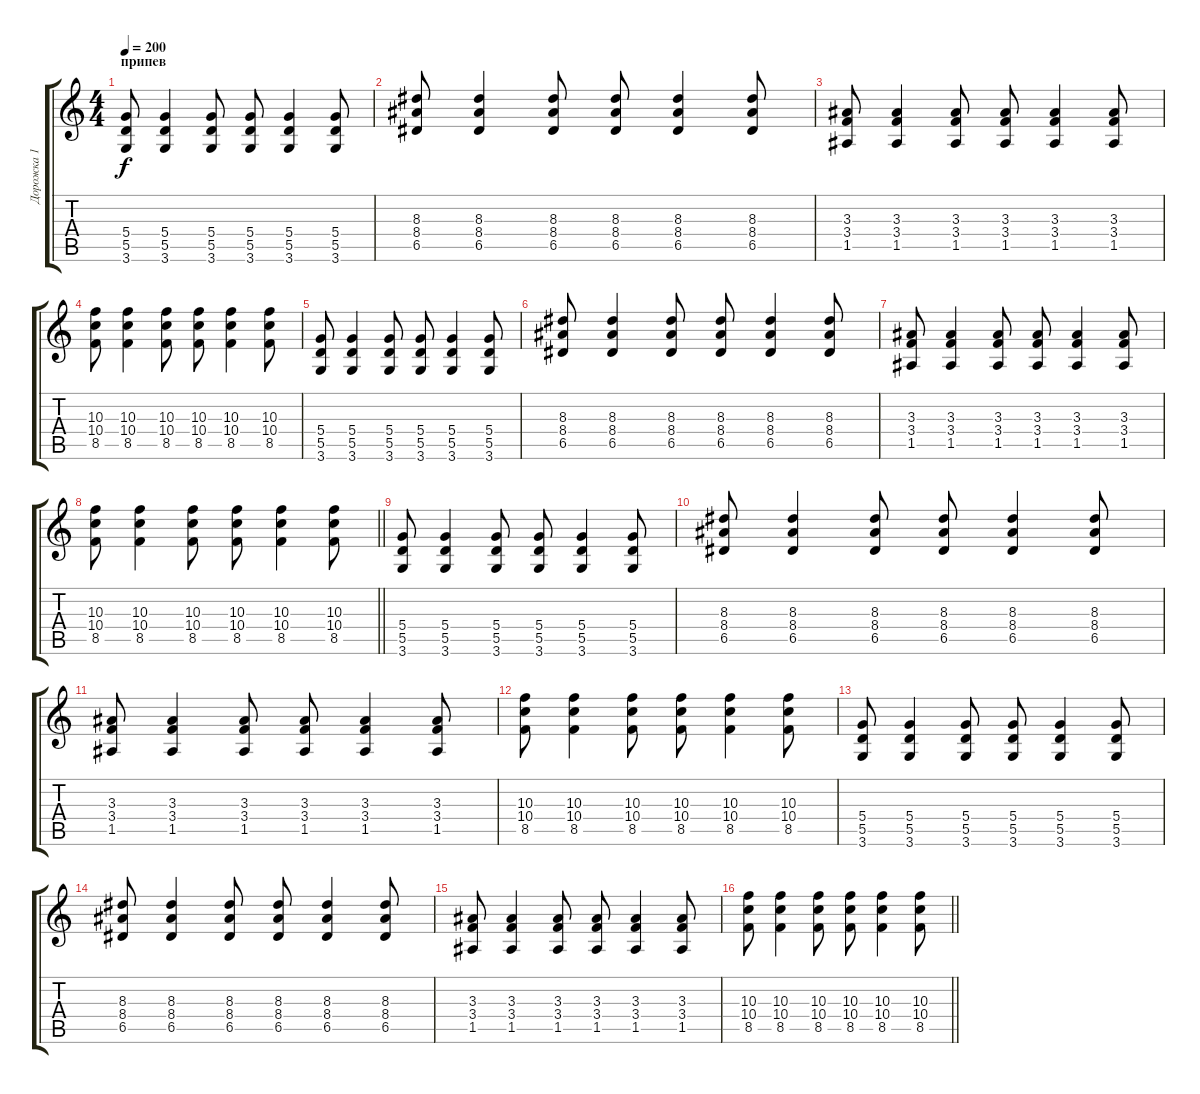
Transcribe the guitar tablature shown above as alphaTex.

\track ("Дорожка 1" "Дорожка 1") {instrument distortionguitar}
\staff {score tabs}
\tuning (E4 B3 G3 D3 A2 E2) {hide}
\ts (4 4)
\section ("" "припев")
\tempo 200
\clef g2
\ks c
(5.4 5.5 3.6).8{dy f} (5.4 5.5 3.6).4 (5.4 5.5 3.6).8 (5.4 5.5 3.6).8 (5.4 5.5 3.6).4 (5.4 5.5 3.6).8 |
(8.3 8.4 6.5).8 (8.3 8.4 6.5).4 (8.3 8.4 6.5).8 (8.3 8.4 6.5).8 (8.3 8.4 6.5).4 (8.3 8.4 6.5).8 |
(3.3 3.4 1.5).8 (3.3 3.4 1.5).4 (3.3 3.4 1.5).8 (3.3 3.4 1.5).8 (3.3 3.4 1.5).4 (3.3 3.4 1.5).8 |
(10.3 10.4 8.5).8 (10.3 10.4 8.5).4 (10.3 10.4 8.5).8 (10.3 10.4 8.5).8 (10.3 10.4 8.5).4 (10.3 10.4 8.5).8 |
(5.4 5.5 3.6).8 (5.4 5.5 3.6).4 (5.4 5.5 3.6).8 (5.4 5.5 3.6).8 (5.4 5.5 3.6).4 (5.4 5.5 3.6).8 |
(8.3 8.4 6.5).8 (8.3 8.4 6.5).4 (8.3 8.4 6.5).8 (8.3 8.4 6.5).8 (8.3 8.4 6.5).4 (8.3 8.4 6.5).8 |
(3.3 3.4 1.5).8 (3.3 3.4 1.5).4 (3.3 3.4 1.5).8 (3.3 3.4 1.5).8 (3.3 3.4 1.5).4 (3.3 3.4 1.5).8 |
\barLineRight lightlight
(10.3 10.4 8.5).8 (10.3 10.4 8.5).4 (10.3 10.4 8.5).8 (10.3 10.4 8.5).8 (10.3 10.4 8.5).4 (10.3 10.4 8.5).8 |
(5.4 5.5 3.6).8 (5.4 5.5 3.6).4 (5.4 5.5 3.6).8 (5.4 5.5 3.6).8 (5.4 5.5 3.6).4 (5.4 5.5 3.6).8 |
(8.3 8.4 6.5).8 (8.3 8.4 6.5).4 (8.3 8.4 6.5).8 (8.3 8.4 6.5).8 (8.3 8.4 6.5).4 (8.3 8.4 6.5).8 |
(3.3 3.4 1.5).8 (3.3 3.4 1.5).4 (3.3 3.4 1.5).8 (3.3 3.4 1.5).8 (3.3 3.4 1.5).4 (3.3 3.4 1.5).8 |
(10.3 10.4 8.5).8 (10.3 10.4 8.5).4 (10.3 10.4 8.5).8 (10.3 10.4 8.5).8 (10.3 10.4 8.5).4 (10.3 10.4 8.5).8 |
(5.4 5.5 3.6).8 (5.4 5.5 3.6).4 (5.4 5.5 3.6).8 (5.4 5.5 3.6).8 (5.4 5.5 3.6).4 (5.4 5.5 3.6).8 |
(8.3 8.4 6.5).8 (8.3 8.4 6.5).4 (8.3 8.4 6.5).8 (8.3 8.4 6.5).8 (8.3 8.4 6.5).4 (8.3 8.4 6.5).8 |
(3.3 3.4 1.5).8 (3.3 3.4 1.5).4 (3.3 3.4 1.5).8 (3.3 3.4 1.5).8 (3.3 3.4 1.5).4 (3.3 3.4 1.5).8 |
\barLineRight lightlight
(10.3 10.4 8.5).8 (10.3 10.4 8.5).4 (10.3 10.4 8.5).8 (10.3 10.4 8.5).8 (10.3 10.4 8.5).4 (10.3 10.4 8.5).8
